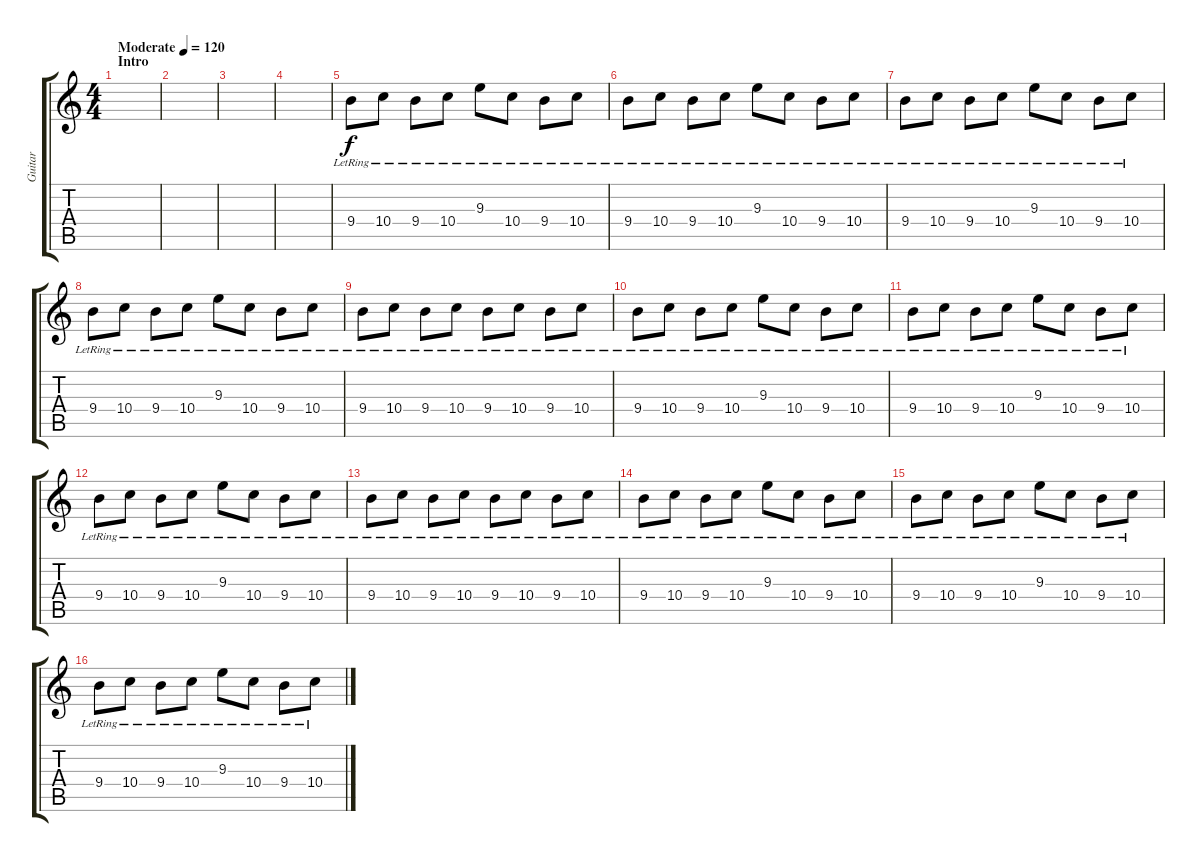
\track ("Guitar" "Guitar") {instrument electricguitarclean}
\staff {score tabs}
\tuning (E4 B3 G3 D3 A2 E2) {hide}
\ts (4 4)
\section ("" "Intro")
\tempo (120 "Moderate")
\tempo 145
\tempo (120 "Moderate")
\clef g2
\ks c
|
|
|
|
9.4{lr}.8{volume 0} 10.4{lr}.8{volume 6} 9.4{lr}.8 10.4{lr}.8 9.3{lr}.8 10.4{lr}.8 9.4{lr}.8 10.4{lr}.8 |
9.4{lr}.8 10.4{lr}.8 9.4{lr}.8 10.4{lr}.8 9.3{lr}.8 10.4{lr}.8 9.4{lr}.8 10.4{lr}.8 |
9.4{lr}.8 10.4{lr}.8 9.4{lr}.8 10.4{lr}.8 9.3{lr}.8 10.4{lr}.8 9.4{lr}.8 10.4{lr}.8 |
9.4{lr}.8 10.4{lr}.8 9.4{lr}.8 10.4{lr}.8 9.3{lr}.8 10.4{lr}.8 9.4{lr}.8 10.4{lr}.8 |
9.4{lr}.8 10.4{lr}.8 9.4{lr}.8 10.4{lr}.8 9.4{lr}.8 10.4{lr}.8 9.4{lr}.8 10.4{lr}.8 |
9.4{lr}.8 10.4{lr}.8 9.4{lr}.8 10.4{lr}.8 9.3{lr}.8 10.4{lr}.8 9.4{lr}.8 10.4{lr}.8 |
9.4{lr}.8 10.4{lr}.8 9.4{lr}.8 10.4{lr}.8 9.3{lr}.8 10.4{lr}.8 9.4{lr}.8 10.4{lr}.8 |
9.4{lr}.8 10.4{lr}.8 9.4{lr}.8 10.4{lr}.8 9.3{lr}.8 10.4{lr}.8 9.4{lr}.8 10.4{lr}.8 |
9.4{lr}.8 10.4{lr}.8 9.4{lr}.8 10.4{lr}.8 9.4{lr}.8 10.4{lr}.8 9.4{lr}.8 10.4{lr}.8 |
9.4{lr}.8 10.4{lr}.8 9.4{lr}.8 10.4{lr}.8 9.3{lr}.8 10.4{lr}.8 9.4{lr}.8 10.4{lr}.8 |
9.4{lr}.8 10.4{lr}.8 9.4{lr}.8 10.4{lr}.8 9.3{lr}.8 10.4{lr}.8 9.4{lr}.8 10.4{lr}.8 |
9.4{lr}.8 10.4{lr}.8 9.4{lr}.8 10.4{lr}.8 9.3{lr}.8 10.4{lr}.8 9.4{lr}.8 10.4{lr}.8
